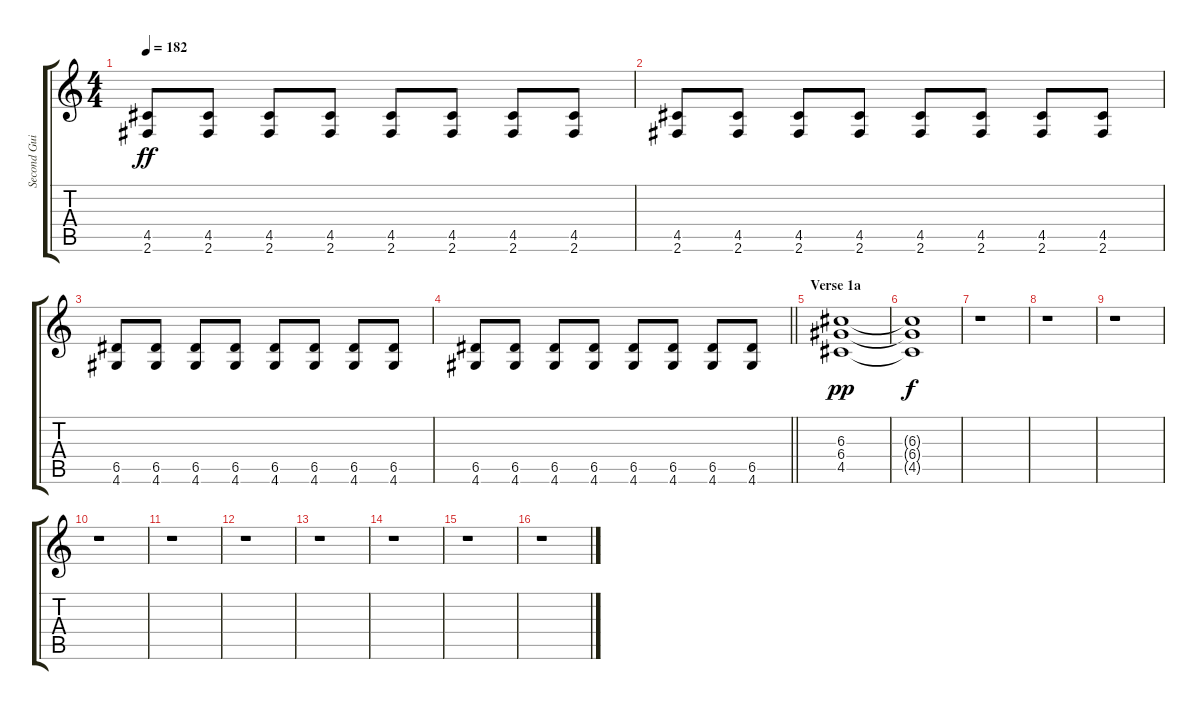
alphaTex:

\track ("Second Guitar" "Second Gui") {instrument overdrivenguitar}
\staff {score tabs}
\tuning (E4 B3 G3 D3 A2 E2) {hide}
\ts (4 4)
\tempo 182
\clef g2
\ks c
(4.5 2.6).8{dy ff} (4.5 2.6).8 (4.5 2.6).8 (4.5 2.6).8 (4.5 2.6).8 (4.5 2.6).8 (4.5 2.6).8 (4.5 2.6).8 |
(4.5 2.6).8 (4.5 2.6).8 (4.5 2.6).8 (4.5 2.6).8 (4.5 2.6).8 (4.5 2.6).8 (4.5 2.6).8 (4.5 2.6).8 |
(6.5 4.6).8 (6.5 4.6).8 (6.5 4.6).8 (6.5 4.6).8 (6.5 4.6).8 (6.5 4.6).8 (6.5 4.6).8 (6.5 4.6).8 |
\barLineRight lightlight
(6.5 4.6).8 (6.5 4.6).8 (6.5 4.6).8 (6.5 4.6).8 (6.5 4.6).8 (6.5 4.6).8 (6.5 4.6).8 (6.5 4.6).8 |
\section ("" "Verse 1a")
(6.3 6.4 4.5).1{dy pp} |
(6.3{t} 6.4{t} 4.5{t}).1{dy f} |
r.1 |
r.1 |
r.1 |
r.1 |
r.1 |
r.1 |
r.1 |
r.1 |
r.1 |
r.1
